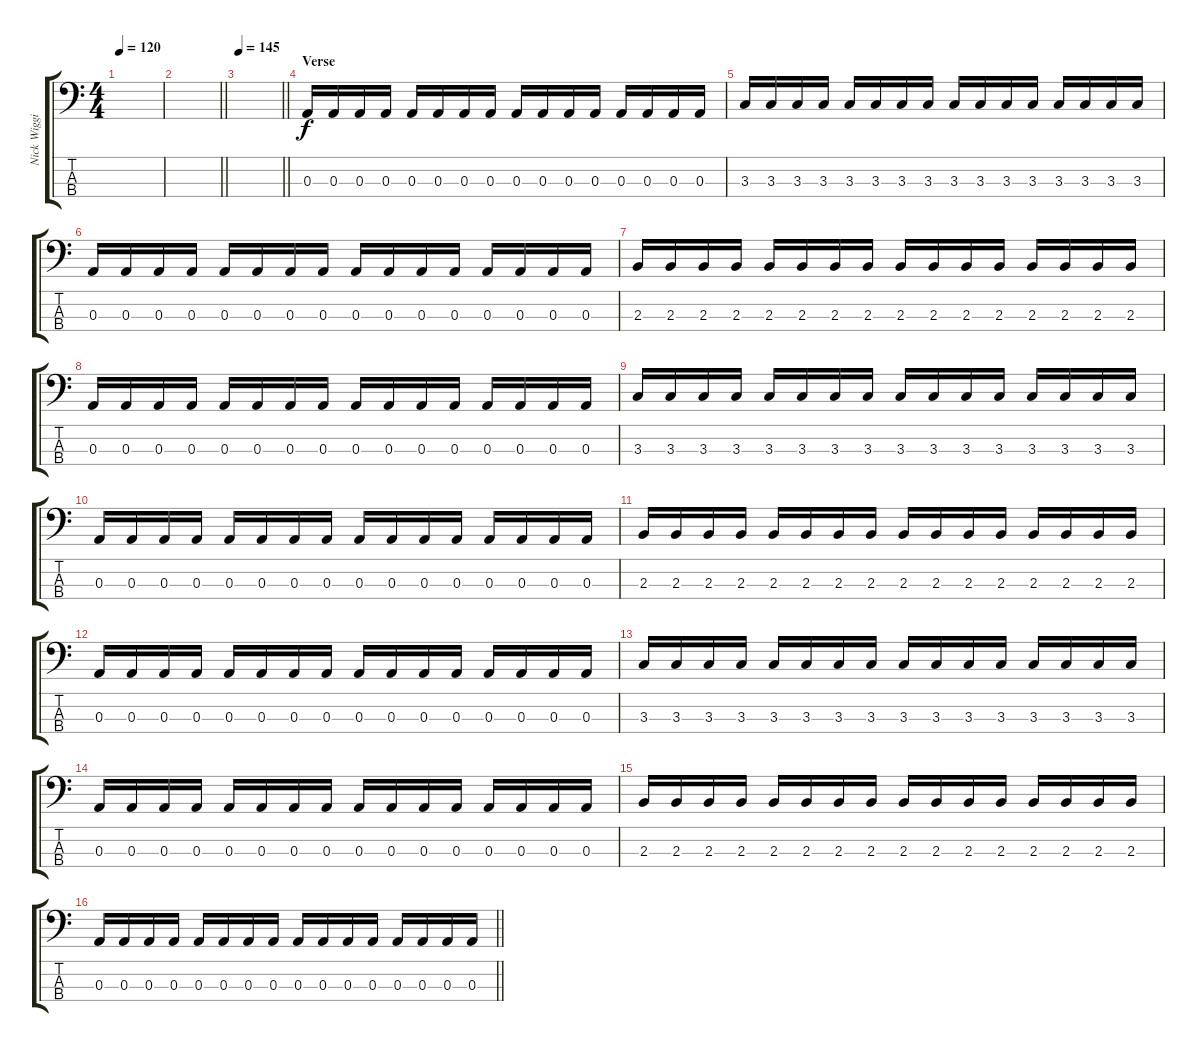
\track ("Nick Wiggins (Bass)" "Nick Wiggi") {instrument electricbassfinger}
\staff {score tabs}
\tuning (G2 D2 A1 E1) {hide}
\ts (4 4)
\tempo 120
\clef f4
\ks c
|
\barLineRight lightlight
|
\tempo 145
\barLineRight lightlight
|
\section ("" "Verse")
0.3.16 0.3.16 0.3.16 0.3.16 0.3.16 0.3.16 0.3.16 0.3.16 0.3.16 0.3.16 0.3.16 0.3.16 0.3.16 0.3.16 0.3.16 0.3.16 |
3.3.16 3.3.16 3.3.16 3.3.16 3.3.16 3.3.16 3.3.16 3.3.16 3.3.16 3.3.16 3.3.16 3.3.16 3.3.16 3.3.16 3.3.16 3.3.16 |
0.3.16 0.3.16 0.3.16 0.3.16 0.3.16 0.3.16 0.3.16 0.3.16 0.3.16 0.3.16 0.3.16 0.3.16 0.3.16 0.3.16 0.3.16 0.3.16 |
2.3.16 2.3.16 2.3.16 2.3.16 2.3.16 2.3.16 2.3.16 2.3.16 2.3.16 2.3.16 2.3.16 2.3.16 2.3.16 2.3.16 2.3.16 2.3.16 |
0.3.16 0.3.16 0.3.16 0.3.16 0.3.16 0.3.16 0.3.16 0.3.16 0.3.16 0.3.16 0.3.16 0.3.16 0.3.16 0.3.16 0.3.16 0.3.16 |
3.3.16 3.3.16 3.3.16 3.3.16 3.3.16 3.3.16 3.3.16 3.3.16 3.3.16 3.3.16 3.3.16 3.3.16 3.3.16 3.3.16 3.3.16 3.3.16 |
0.3.16 0.3.16 0.3.16 0.3.16 0.3.16 0.3.16 0.3.16 0.3.16 0.3.16 0.3.16 0.3.16 0.3.16 0.3.16 0.3.16 0.3.16 0.3.16 |
2.3.16 2.3.16 2.3.16 2.3.16 2.3.16 2.3.16 2.3.16 2.3.16 2.3.16 2.3.16 2.3.16 2.3.16 2.3.16 2.3.16 2.3.16 2.3.16 |
0.3.16 0.3.16 0.3.16 0.3.16 0.3.16 0.3.16 0.3.16 0.3.16 0.3.16 0.3.16 0.3.16 0.3.16 0.3.16 0.3.16 0.3.16 0.3.16 |
3.3.16 3.3.16 3.3.16 3.3.16 3.3.16 3.3.16 3.3.16 3.3.16 3.3.16 3.3.16 3.3.16 3.3.16 3.3.16 3.3.16 3.3.16 3.3.16 |
0.3.16 0.3.16 0.3.16 0.3.16 0.3.16 0.3.16 0.3.16 0.3.16 0.3.16 0.3.16 0.3.16 0.3.16 0.3.16 0.3.16 0.3.16 0.3.16 |
2.3.16 2.3.16 2.3.16 2.3.16 2.3.16 2.3.16 2.3.16 2.3.16 2.3.16 2.3.16 2.3.16 2.3.16 2.3.16 2.3.16 2.3.16 2.3.16 |
\barLineRight lightlight
0.3.16 0.3.16 0.3.16 0.3.16 0.3.16 0.3.16 0.3.16 0.3.16 0.3.16 0.3.16 0.3.16 0.3.16 0.3.16 0.3.16 0.3.16 0.3.16
